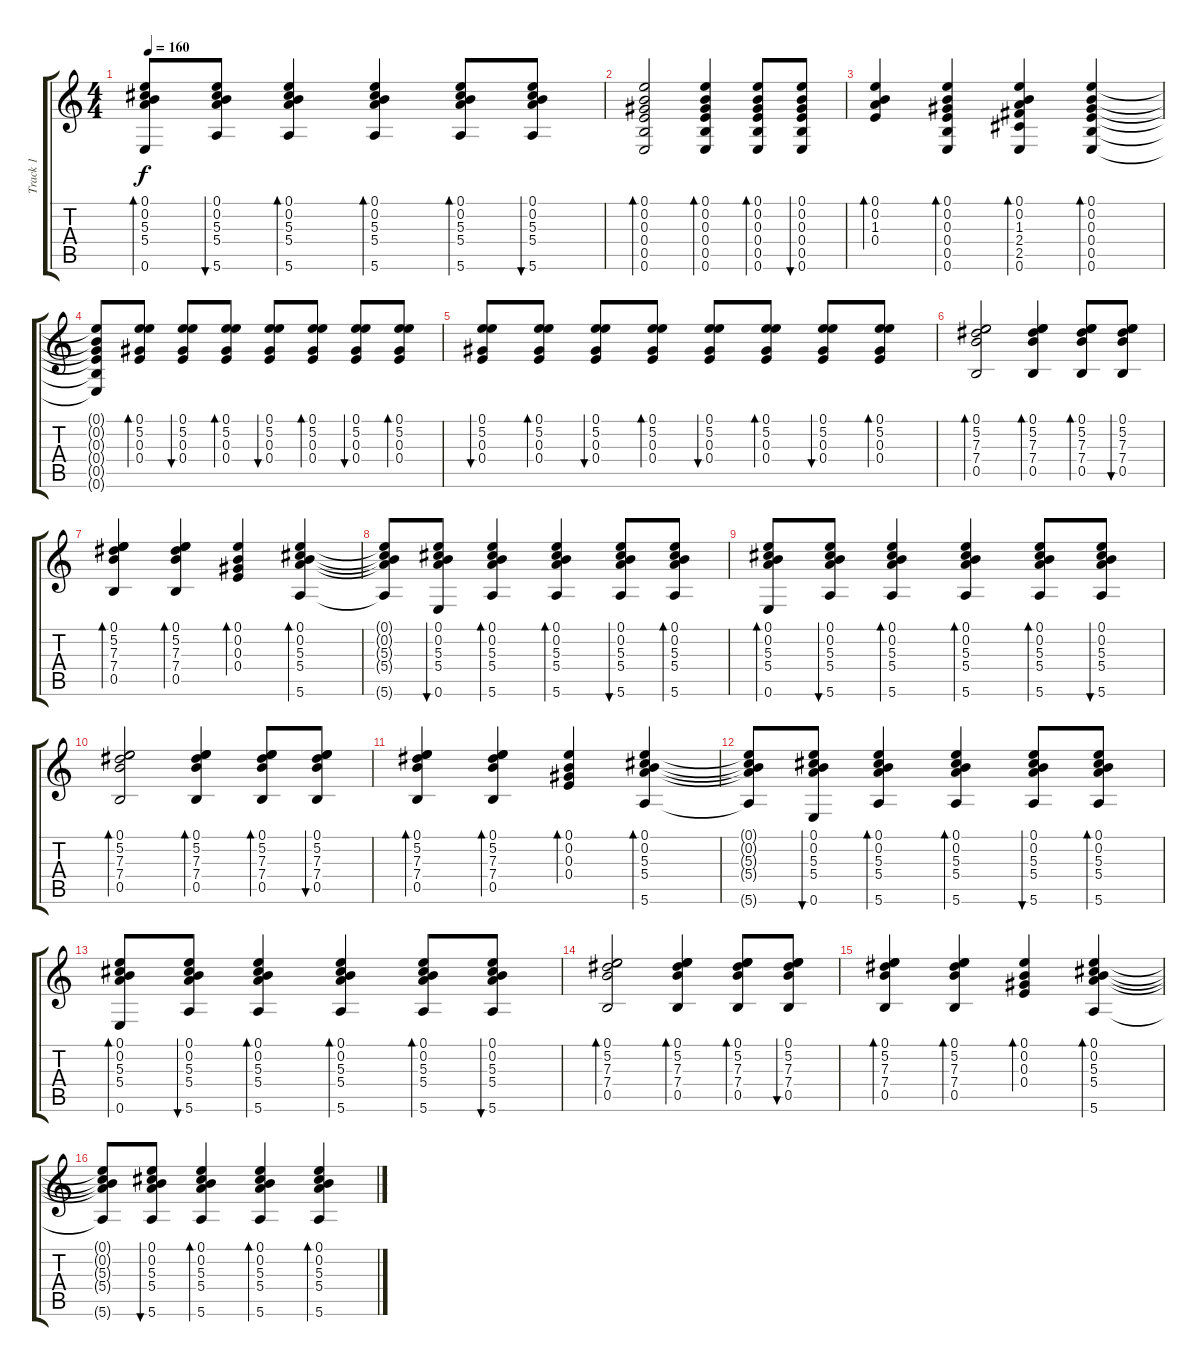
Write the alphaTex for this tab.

\track ("Track 1" "Track 1") {instrument acousticguitarsteel}
\staff {score tabs}
\tuning (E4 B3 Ab3 E3 B2 E2) {hide}
\ts (4 4)
\tempo 160
\clef g2
\ks c
(0.1 0.2 5.3 5.4 0.6).8{bd 30 dy f} (0.1 0.2 5.3 5.4 5.6).8{bu 30} (0.1 0.2 5.3 5.4 5.6).4{bd 30} (0.1 0.2 5.3 5.4 5.6).4{bd 30} (0.1 0.2 5.3 5.4 5.6).8{bd 30} (0.1 0.2 5.3 5.4 5.6).8{bu 30} |
(0.1 0.2 0.3 0.4 0.5 0.6).2{bd 30} (0.1 0.2 0.3 0.4 0.5 0.6).4{bd 30} (0.1 0.2 0.3 0.4 0.5 0.6).8{bd 30} (0.1 0.2 0.3 0.4 0.5 0.6).8{bu 30} |
(0.1 0.2 1.3 0.4).4{bd 30} (0.1 0.2 0.3 0.4 0.5 0.6).4{bd 30} (0.1 0.2 1.3 2.4 2.5 0.6).4{bd 30} (0.1 0.2 0.3 0.4 0.5 0.6).4{bd 30} |
(0.1{t} 0.2{t} 0.3{t} 0.4{t} 0.5{t} 0.6{t}).8 (0.1 5.2 0.3 0.4).8{bd 30} (0.1 5.2 0.3 0.4).8{bu 30} (0.1 5.2 0.3 0.4).8{bd 30} (0.1 5.2 0.3 0.4).8{bu 30} (0.1 5.2 0.3 0.4).8{bd 30} (0.1 5.2 0.3 0.4).8{bu 30} (0.1 5.2 0.3 0.4).8{bd 30} |
(0.1 5.2 0.3 0.4).8{bu 30} (0.1 5.2 0.3 0.4).8{bd 30} (0.1 5.2 0.3 0.4).8{bu 30} (0.1 5.2 0.3 0.4).8{bd 30} (0.1 5.2 0.3 0.4).8{bu 30} (0.1 5.2 0.3 0.4).8{bd 30} (0.1 5.2 0.3 0.4).8{bu 30} (0.1 5.2 0.3 0.4).8{bd 30} |
(0.1 5.2 7.3 7.4 0.5).2{bd 30} (0.1 5.2 7.3 7.4 0.5).4{bd 30} (0.1 5.2 7.3 7.4 0.5).8{bd 30} (0.1 5.2 7.3 7.4 0.5).8{bu 30} |
(0.1 5.2 7.3 7.4 0.5).4{bd 30} (0.1 5.2 7.3 7.4 0.5).4{bd 30} (0.1 0.2 0.3 0.4).4{bd 30} (0.1 0.2 5.3 5.4 5.6).4{bd 30} |
(0.1{t} 0.2{t} 5.3{t} 5.4{t} 5.6{t}).8 (0.1 0.2 5.3 5.4 0.6).8{bu 30} (0.1 0.2 5.3 5.4 5.6).4{bd 30} (0.1 0.2 5.3 5.4 5.6).4{bd 30} (0.1 0.2 5.3 5.4 5.6).8{bu 30} (0.1 0.2 5.3 5.4 5.6).8{bd 30} |
(0.1 0.2 5.3 5.4 0.6).8{bd 30} (0.1 0.2 5.3 5.4 5.6).8{bu 30} (0.1 0.2 5.3 5.4 5.6).4{bd 30} (0.1 0.2 5.3 5.4 5.6).4{bd 30} (0.1 0.2 5.3 5.4 5.6).8{bd 30} (0.1 0.2 5.3 5.4 5.6).8{bu 30} |
(0.1 5.2 7.3 7.4 0.5).2{bd 30} (0.1 5.2 7.3 7.4 0.5).4{bd 30} (0.1 5.2 7.3 7.4 0.5).8{bd 30} (0.1 5.2 7.3 7.4 0.5).8{bu 30} |
(0.1 5.2 7.3 7.4 0.5).4{bd 30} (0.1 5.2 7.3 7.4 0.5).4{bd 30} (0.1 0.2 0.3 0.4).4{bd 30} (0.1 0.2 5.3 5.4 5.6).4{bd 30} |
(0.1{t} 0.2{t} 5.3{t} 5.4{t} 5.6{t}).8 (0.1 0.2 5.3 5.4 0.6).8{bu 30} (0.1 0.2 5.3 5.4 5.6).4{bd 30} (0.1 0.2 5.3 5.4 5.6).4{bd 30} (0.1 0.2 5.3 5.4 5.6).8{bu 30} (0.1 0.2 5.3 5.4 5.6).8{bd 30} |
(0.1 0.2 5.3 5.4 0.6).8{bd 30} (0.1 0.2 5.3 5.4 5.6).8{bu 30} (0.1 0.2 5.3 5.4 5.6).4{bd 30} (0.1 0.2 5.3 5.4 5.6).4{bd 30} (0.1 0.2 5.3 5.4 5.6).8{bd 30} (0.1 0.2 5.3 5.4 5.6).8{bu 30} |
(0.1 5.2 7.3 7.4 0.5).2{bd 30} (0.1 5.2 7.3 7.4 0.5).4{bd 30} (0.1 5.2 7.3 7.4 0.5).8{bd 30} (0.1 5.2 7.3 7.4 0.5).8{bu 30} |
(0.1 5.2 7.3 7.4 0.5).4{bd 30} (0.1 5.2 7.3 7.4 0.5).4{bd 30} (0.1 0.2 0.3 0.4).4{bd 30} (0.1 0.2 5.3 5.4 5.6).4{bd 30} |
(0.1{t} 0.2{t} 5.3{t} 5.4{t} 5.6{t}).8 (0.1 0.2 5.3 5.4 5.6).8{bu 30} (0.1 0.2 5.3 5.4 5.6).4{bd 30} (0.1 0.2 5.3 5.4 5.6).4{bd 30} (0.1 0.2 5.3 5.4 5.6).4{bd 30}
